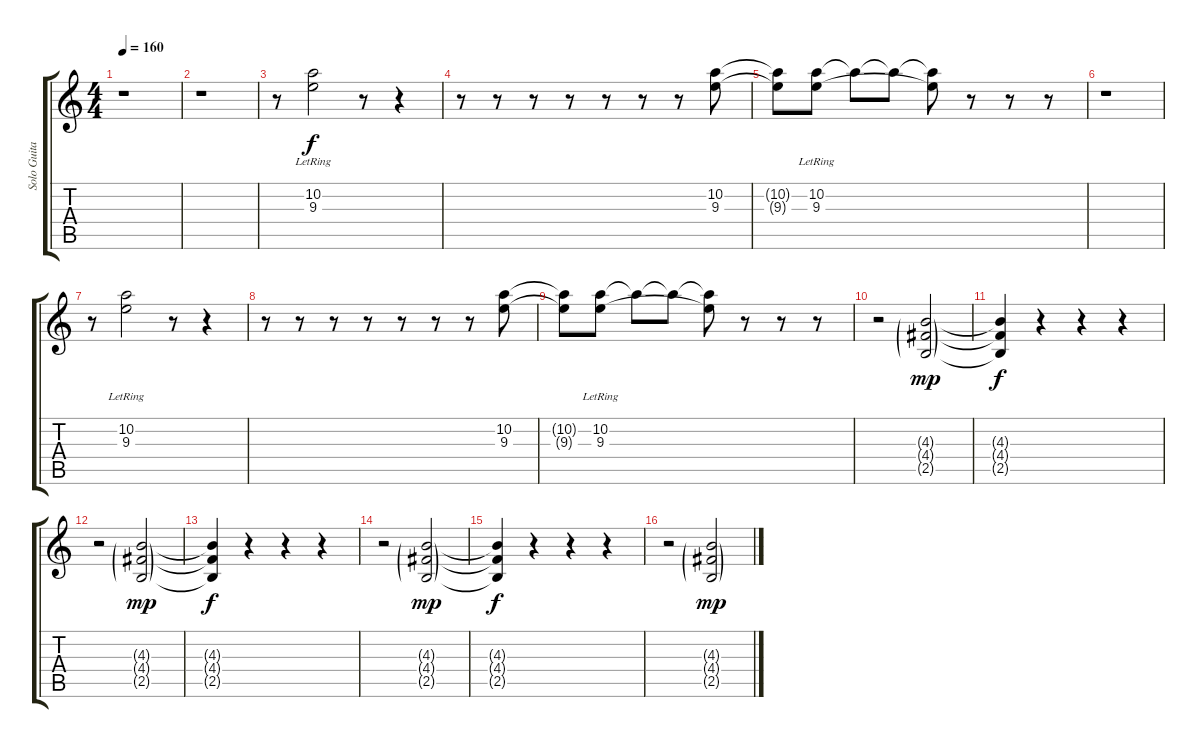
\track ("Solo Guitar" "Solo Guita") {instrument distortionguitar}
\staff {score tabs}
\tuning (E4 B3 G3 D3 A2 E2) {hide}
\ts (4 4)
\tempo 160
\clef g2
\ks c
r.1{dy f} |
r.1 |
r.8 (10.2{lr} 9.3{lr}).2{instrument distortionguitar} r.8 r.4 |
r.8 r.8 r.8 r.8 r.8 r.8 r.8 (10.2 9.3).8 |
(10.2{t} 9.3{t}).8 (10.2{lr} 9.3{lr}).8 10.2{t}.8 10.2{t}.8 (10.2{t} 9.3{t}).8 r.8 r.8 r.8 |
r.1 |
r.8 (10.2{lr} 9.3{lr}).2{instrument distortionguitar} r.8 r.4 |
r.8 r.8 r.8 r.8 r.8 r.8 r.8 (10.2 9.3).8 |
(10.2{t} 9.3{t}).8 (10.2{lr} 9.3{lr}).8 10.2{t}.8 10.2{t}.8 (10.2{t} 9.3{t}).8 r.8 r.8 r.8 |
r.2 (4.3{g} 4.4{g} 2.5{g}).2{dy mp} |
(4.3{t} 4.4{t} 2.5{t}).4{dy f} r.4 r.4 r.4 |
r.2 (4.3{g} 4.4{g} 2.5{g}).2{dy mp} |
(4.3{t} 4.4{t} 2.5{t}).4{dy f} r.4 r.4 r.4 |
r.2 (4.3{g} 4.4{g} 2.5{g}).2{dy mp} |
(4.3{t} 4.4{t} 2.5{t}).4{dy f} r.4 r.4 r.4 |
r.2 (4.3{g} 4.4{g} 2.5{g}).2{dy mp}
